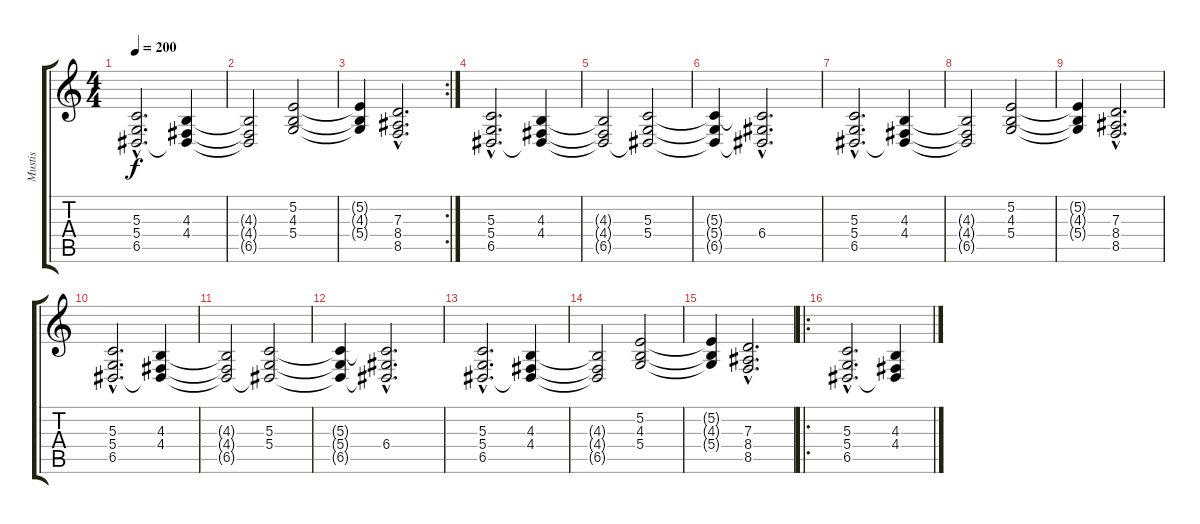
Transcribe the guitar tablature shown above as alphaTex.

\track ("Mustis" "Mustis") {instrument stringensemble1}
\staff {score tabs}
\tuning (E4 B3 G3 D3 A2 E2) {hide}
\ts (4 4)
\tempo 200
\clef g2
\ks c
(5.3{hac} 5.4{hac} 6.5{hac}).2{d dy f} (4.3 4.4 6.5{t}).4 |
(4.3{t} 4.4{t} 6.5{t}).2 (5.2 4.3 5.4).2 |
\rc 2
(5.2{t} 4.3{t} 5.4{t}).4 (7.3{hac} 8.4{hac} 8.5{hac}).2{d} |
(5.3{hac} 5.4{hac} 6.5{hac}).2{d} (4.3 4.4 6.5{t}).4 |
(4.3{t} 4.4{t} 6.5{t}).2 (5.3 5.4 6.5{t}).2 |
(5.3{t} 5.4{t} 6.5{t}).4 (5.3{hac t} 6.4{hac} 6.5{hac t}).2{d} |
(5.3{hac} 5.4{hac} 6.5{hac}).2{d} (4.3 4.4 6.5{t}).4 |
(4.3{t} 4.4{t} 6.5{t}).2 (5.2 4.3 5.4).2 |
(5.2{t} 4.3{t} 5.4{t}).4 (7.3{hac} 8.4{hac} 8.5{hac}).2{d} |
(5.3{hac} 5.4{hac} 6.5{hac}).2{d} (4.3 4.4 6.5{t}).4 |
(4.3{t} 4.4{t} 6.5{t}).2 (5.3 5.4 6.5{t}).2 |
(5.3{t} 5.4{t} 6.5{t}).4 (5.3{hac t} 6.4{hac} 6.5{hac t}).2{d} |
(5.3{hac} 5.4{hac} 6.5{hac}).2{d} (4.3 4.4 6.5{t}).4 |
(4.3{t} 4.4{t} 6.5{t}).2 (5.2 4.3 5.4).2 |
(5.2{t} 4.3{t} 5.4{t}).4 (7.3{hac} 8.4{hac} 8.5{hac}).2{d} |
\ro
(5.3{hac} 5.4{hac} 6.5{hac}).2{d} (4.3 4.4 6.5{t}).4
